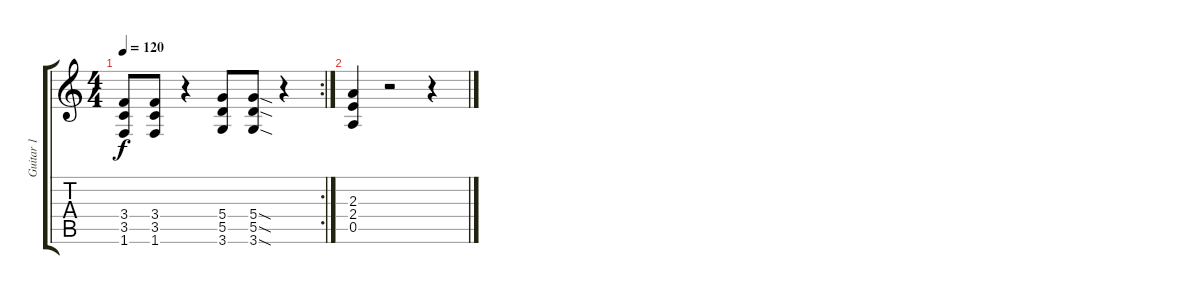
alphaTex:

\track ("Guitar 1" "Guitar 1") {instrument distortionguitar}
\staff {score tabs}
\tuning (E4 B3 G3 D3 A2 E2) {hide}
\rc 2
\ts (4 4)
\tempo 120
\clef g2
\ks c
(3.4 3.5 1.6).8{dy f} (3.4 3.5 1.6).8 r.4 (5.4 5.5 3.6).8 (5.4{sod} 5.5{sod} 3.6{sod}).8 r.4 |
(2.3 2.4 0.5).4 r.2 r.4
